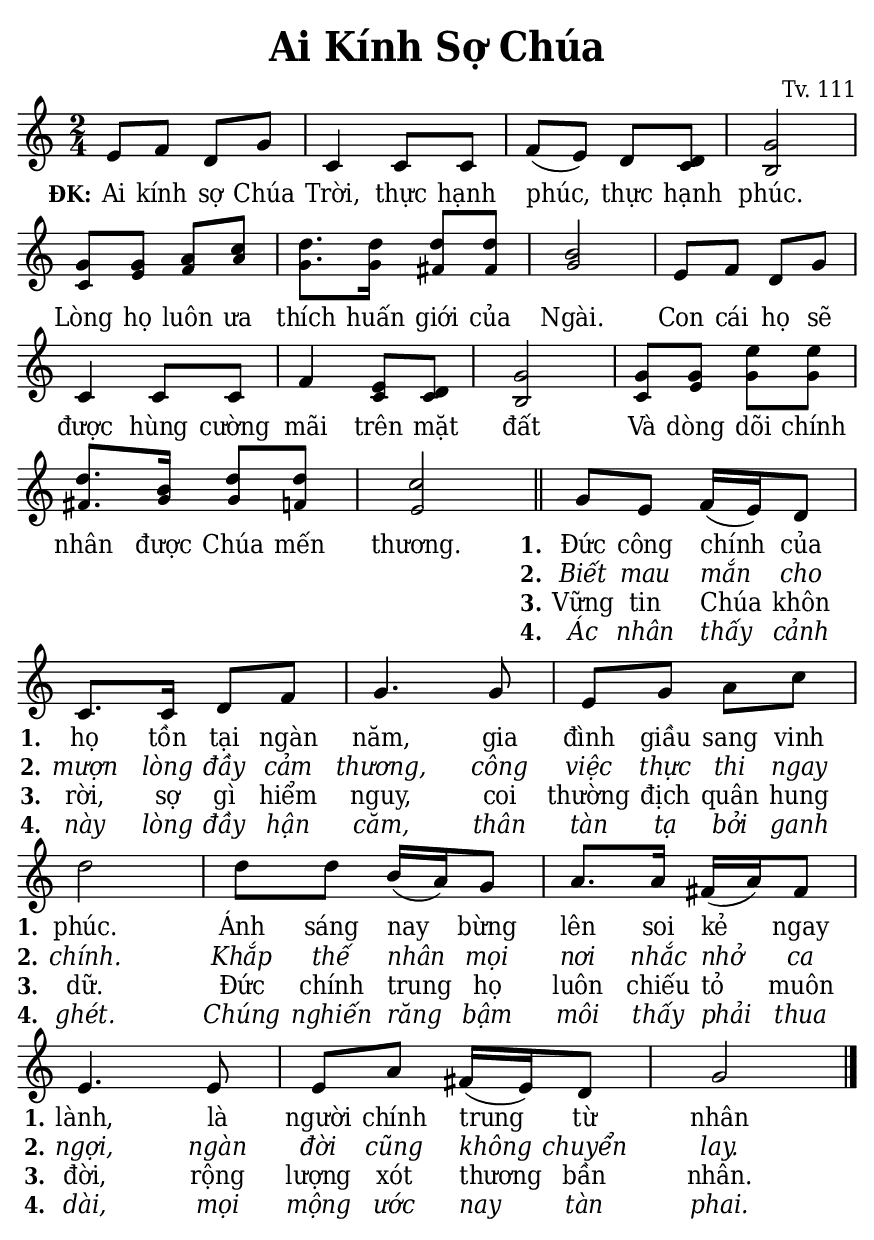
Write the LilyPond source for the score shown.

% Cài đặt chung\
\version "2.22.1"
\include "english.ly"

\header {
  title = \markup { \fontsize #1 "Ai Kính Sợ Chúa" }
  composer = "Tv. 111"
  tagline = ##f
}

% mã nguồn cho những chức năng chưa hỗ trợ trong phiên bản lilypond hiện tại
% cung cấp bởi cộng đồng lilypond khi gửi email đến lilypond-user@gnu.org
% Đổi kích thước nốt cho bè phụ
notBePhu =
#(define-music-function (font-size music) (number? ly:music?)
   (for-some-music
     (lambda (m)
       (if (music-is-of-type? m 'rhythmic-event)
           (begin
             (set! (ly:music-property m 'tweaks)
                   (cons `(font-size . ,font-size)
                         (ly:music-property m 'tweaks)))
             #t)
           #f))
     music)
   music)

% in số phiên khúc trên mỗi dòng
#(define (add-grob-definition grob-name grob-entry)
     (set! all-grob-descriptions
           (cons ((@@ (lily) completize-grob-entry)
                  (cons grob-name grob-entry))
                 all-grob-descriptions)))

#(add-grob-definition
    'StanzaNumberSpanner
    `((direction . ,LEFT)
      (font-series . bold)
      (padding . 1.0)
      (side-axis . ,X)
      (stencil . ,ly:text-interface::print)
      (X-offset . ,ly:side-position-interface::x-aligned-side)
      (Y-extent . ,grob::always-Y-extent-from-stencil)
      (meta . ((class . Spanner)
               (interfaces . (font-interface
                              side-position-interface
                              stanza-number-interface
                              text-interface))))))

\layout {
    \context {
      \Global
      \grobdescriptions #all-grob-descriptions
    }
    \context {
      \Score
      \remove Stanza_number_align_engraver
      \consists
        #(lambda (context)
           (let ((texts '())
                 (syllables '()))
             (make-engraver
              (acknowledgers
               ((stanza-number-interface engraver grob source-engraver)
                  (set! texts (cons grob texts)))
               ((lyric-syllable-interface engraver grob source-engraver)
                  (set! syllables (cons grob syllables))))
              ((stop-translation-timestep engraver)
                 (for-each
                  (lambda (text)
                    (for-each
                     (lambda (syllable)
                       (ly:pointer-group-interface::add-grob
                        text
                        'side-support-elements
                        syllable))
                     syllables))
                  texts)
                 (set! syllables '())))))
    }
    \context {
      \Lyrics
      \remove Stanza_number_engraver
      \consists
        #(lambda (context)
           (let ((text #f)
                 (last-stanza #f))
             (make-engraver
              ((process-music engraver)
                 (let ((stanza (ly:context-property context 'stanza #f)))
                   (if (and stanza (not (equal? stanza last-stanza)))
                       (let ((column (ly:context-property context
'currentCommandColumn)))
                         (set! last-stanza stanza)
                         (if text
                             (ly:spanner-set-bound! text RIGHT column))
                         (set! text (ly:engraver-make-grob engraver
'StanzaNumberSpanner '()))
                         (ly:grob-set-property! text 'text stanza)
                         (ly:spanner-set-bound! text LEFT column)))))
              ((finalize engraver)
                 (if text
                     (let ((column (ly:context-property context
'currentCommandColumn)))
                       (ly:spanner-set-bound! text RIGHT column)))))))
      \override StanzaNumberSpanner.horizon-padding = 10000
    }
}

stanzaReminderOff =
  \temporary \override StanzaNumberSpanner.after-line-breaking =
     #(lambda (grob)
        ;; Can be replaced with (not (first-broken-spanner? grob)) in 2.23.
        (if (let ((siblings (ly:spanner-broken-into (ly:grob-original grob))))
              (and (pair? siblings)
                   (not (eq? grob (car siblings)))))
            (ly:grob-suicide! grob)))

stanzaReminderOn = \undo \stanzaReminderOff
% kết thúc mã nguồn

% Nhạc phiên khúc
nhacPhienKhucSop = \relative c' {
  e8 f d g |
  c,4 c8 c |
  f (e) d d |
  g2 |
  g8 g a c |
  d8. d16 d8 d |
  b2 |
  e,8 f d g |
  c,4 c8 c |
  f4 e8 d |
  g2 |
  g8 g e' e |
  d8. b16 d8 d |
  c2 \bar "||"
  
  g8 e f16 (e) d8 |
  c8. c16 d8 f |
  g4. g8 |
  e g a c |
  d2 |
  d8 d b16 (a) g8 |
  a8. a16 fs (a) fs8 |
  e4. e8 |
  e a fs16 (e) d8 |
  g2 \bar "|."
}

nhacPhienKhucAlto = \relative c' {
  e8 f d g |
  c,4 c8 c |
  f (e) d c |
  b2 |
  c8 e f a |
  g8. g16 fs8 fs |
  g2 |
  e8 f d g |
  c,4 c8 c |
  f4 c8 c |
  b2 |
  c8 e g g |
  fs8. g16 g8 f! |
  e2
}

% Lời phiên khúc
loiPhienKhucSop = \lyrics {
  \stanzaReminderOff
  \set stanza = "ĐK:"
  Ai kính sợ Chúa Trời, thực hạnh phúc,
  thực hạnh phúc.
  Lòng họ luôn ưa thích huấn giới của Ngài.
  Con cái họ sẽ được hùng cường mãi trên mặt đất
  Và dòng dõi chính nhân được Chúa mến thương.
  \stanzaReminderOn
  <<
    {
      \set stanza = "1."
      Đức công chính của họ tồn tại ngàn năm,
      gia đình giầu sang vinh phúc.
      Ánh sáng nay bừng lên soi kẻ ngay lành,
      là người chính trung từ nhân
    }
    \new Lyrics {
	    \set associatedVoice = "beSop"
	    \set stanza = "2."
      \override Lyrics.LyricText.font-shape = #'italic
	    Biết mau mắn cho mượn lòng đầy cảm thương,
	    công việc thực thi ngay chính.
	    Khắp thế nhân mọi nơi nhắc nhở ca ngợi,
	    ngàn đời cũng không chuyển lay.
    }
    \new Lyrics {
	    \set associatedVoice = "beSop"
	    \set stanza = "3."
	    Vững tin Chúa khôn rời, sợ gì hiểm nguy,
	    coi thường địch quân hung dữ.
	    Đức chính trung họ luôn chiếu tỏ muôn đời,
	    rộng lượng xót thương bần nhân.
    }
    \new Lyrics {
	    \set associatedVoice = "beSop"
	    \set stanza = "4."
      \override Lyrics.LyricText.font-shape = #'italic
	    Ác nhân thấy cảnh này lòng đầy hận căm,
	    thân tàn tạ bởi ganh ghét.
	    Chúng nghiến răng bậm môi thấy phải thua dài,
	    mọi mộng ước nay tàn phai.
    }
  >>
}

% Dàn trang
\paper {
  #(set-paper-size "a5")
  top-margin = 3\mm
  bottom-margin = 3\mm
  left-margin = 3\mm
  right-margin = 3\mm
  indent = #0
  #(define fonts
	 (make-pango-font-tree "Deja Vu Serif Condensed"
	 		       "Deja Vu Serif Condensed"
			       "Deja Vu Serif Condensed"
			       (/ 20 20)))
  print-page-number = ##f
  page-count = #1
}

TongNhip = {
  \key c \major \time 2/4
  \set Timing.beamExceptions = #'()
  \set Timing.baseMoment = #(ly:make-moment 1/4)
}

\score {
  \new ChoirStaff <<
    \new Staff \with {
        \consists "Merge_rests_engraver"
        printPartCombineTexts = ##f
      }
      <<
      \new Voice \TongNhip \partCombine 
        \nhacPhienKhucSop
        \notBePhu -1 { \nhacPhienKhucAlto }
      \new NullVoice = beSop \nhacPhienKhucSop
      \new Lyrics \lyricsto beSop \loiPhienKhucSop
      >>
  >>
  \layout {
    \override Lyrics.LyricSpace.minimum-distance = #1
    \override Score.BarNumber.break-visibility = ##(#f #f #f)
    \override Score.SpacingSpanner.uniform-stretching = ##t
  } 
}
